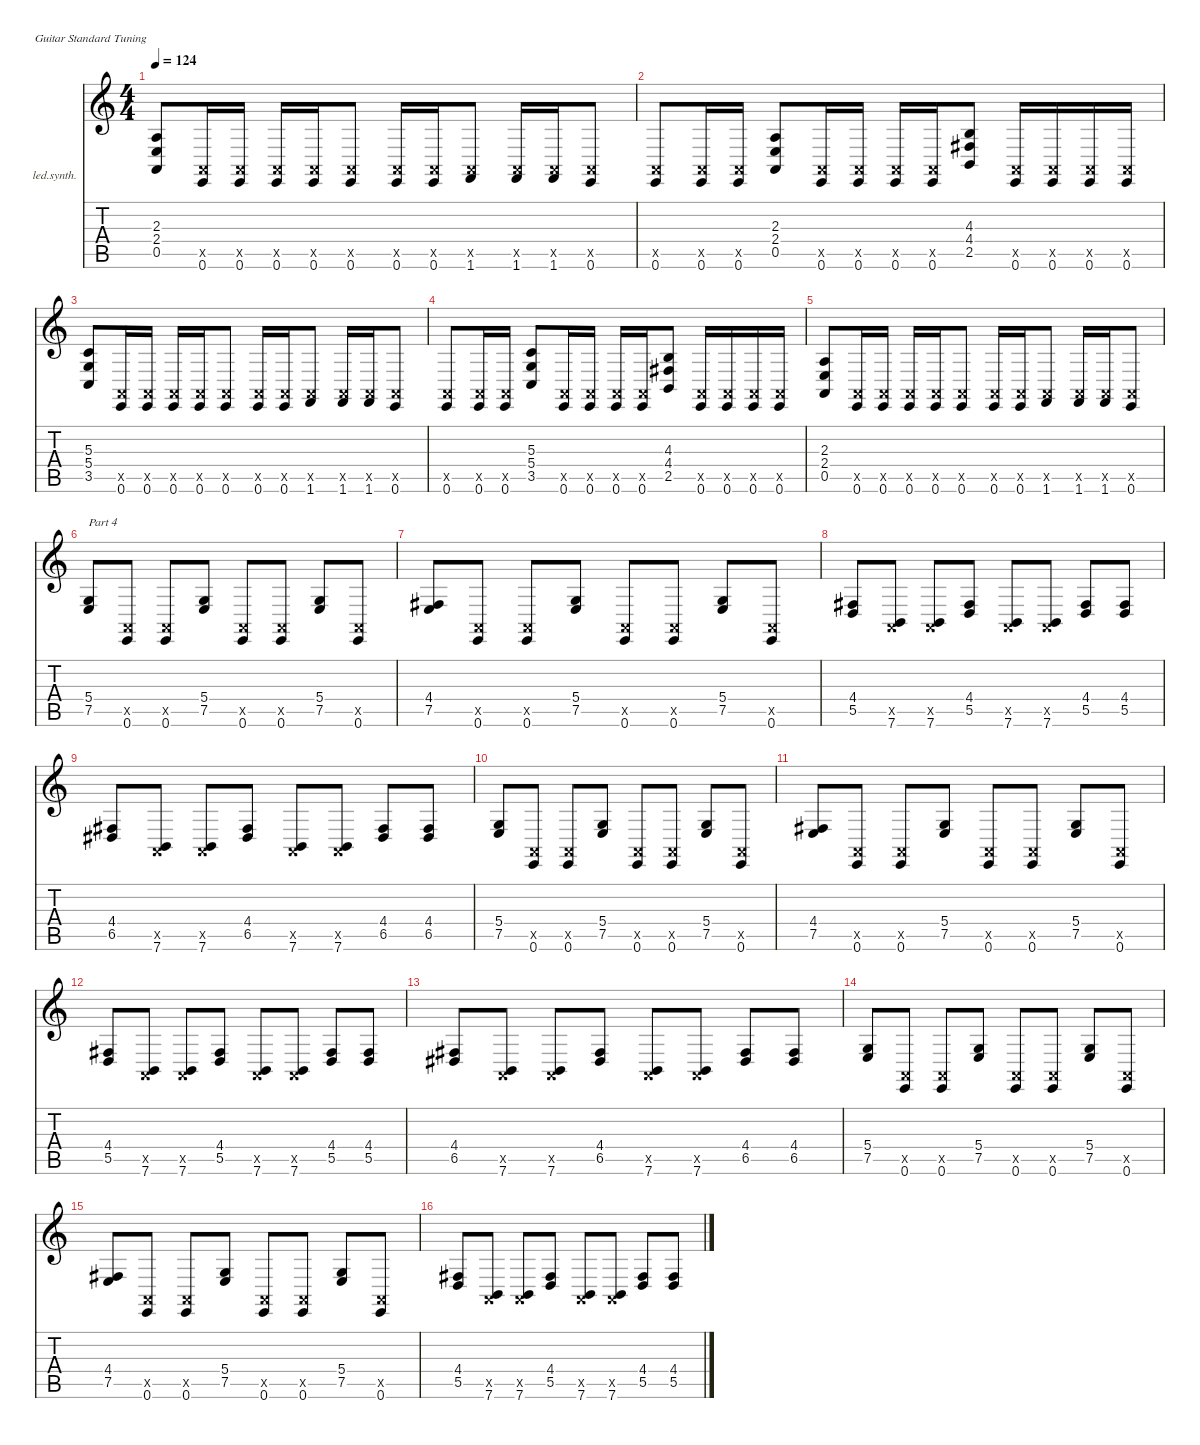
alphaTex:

\defaultSystemsLayout 4
\hideDynamics
\bracketExtendMode nobrackets
\firstSystemTrackNameOrientation horizontal
\otherSystemsTrackNameOrientation horizontal
\track ("Rhythm Guitar 2" "led.synth.") {instrument lead1square}
\staff {score tabs}
\tuning (E4 B3 G3 D3 A2 E2)
\ts (4 4)
\tempo 124
\clef g2
\ks c
(2.3 2.4 0.5).8{dy f} (0.5{x} 0.6).16 (0.5{x} 0.6).16 (0.5{x} 0.6).16 (0.5{x} 0.6).16 (0.5{x} 0.6).8 (0.5{x} 0.6).16 (0.5{x} 0.6).16 (0.5{x} 1.6).8 (0.5{x} 1.6).16 (0.5{x} 1.6).16 (0.5{x} 0.6).8 |
(0.5{x} 0.6).8 (0.5{x} 0.6).16 (0.5{x} 0.6).16 (2.3 2.4 0.5).8 (0.5{x} 0.6).16 (0.5{x} 0.6).16 (0.5{x} 0.6).16 (0.5{x} 0.6).16 (4.3 4.4{acc #} 2.5).8 (0.5{x} 0.6).16 (0.5{x} 0.6).16 (0.5{x} 0.6).16 (0.5{x} 0.6).16 |
(5.3 5.4 3.5).8 (0.5{x} 0.6).16 (0.5{x} 0.6).16 (0.5{x} 0.6).16 (0.5{x} 0.6).16 (0.5{x} 0.6).8 (0.5{x} 0.6).16 (0.5{x} 0.6).16 (0.5{x} 1.6).8 (0.5{x} 1.6).16 (0.5{x} 1.6).16 (0.5{x} 0.6).8 |
(0.5{x} 0.6).8 (0.5{x} 0.6).16 (0.5{x} 0.6).16 (5.3 5.4 3.5).8 (0.5{x} 0.6).16 (0.5{x} 0.6).16 (0.5{x} 0.6).16 (0.5{x} 0.6).16 (4.3 4.4{acc #} 2.5).8 (0.5{x} 0.6).16 (0.5{x} 0.6).16 (0.5{x} 0.6).16 (0.5{x} 0.6).16 |
(2.3 2.4 0.5).8 (0.5{x} 0.6).16 (0.5{x} 0.6).16 (0.5{x} 0.6).16 (0.5{x} 0.6).16 (0.5{x} 0.6).8 (0.5{x} 0.6).16 (0.5{x} 0.6).16 (0.5{x} 1.6).8 (0.5{x} 1.6).16 (0.5{x} 1.6).16 (0.5{x} 0.6).8 |
(5.4 7.5).8{txt "Part 4" dy ff} (0.5{x} 0.6).8{dy f} (0.5{x} 0.6).8 (5.4 7.5).8{dy ff} (0.5{x} 0.6).8{dy f} (0.5{x} 0.6).8 (5.4 7.5).8{dy ff} (0.5{x} 0.6).8{dy f} |
(4.4{acc #} 7.5).8{dy ff} (0.5{x} 0.6).8{dy f} (0.5{x} 0.6).8 (5.4 7.5).8{dy ff} (0.5{x} 0.6).8{dy f} (0.5{x} 0.6).8 (5.4 7.5).8{dy ff} (0.5{x} 0.6).8{dy f} |
(4.4{acc #} 5.5).8{dy ff} (0.5{x} 7.6).8{dy f} (0.5{x} 7.6).8 (4.4{acc #} 5.5).8{dy ff} (0.5{x} 7.6).8{dy f} (0.5{x} 7.6).8 (4.4{acc #} 5.5).8{dy ff} (4.4{acc #} 5.5).8 |
(4.4{acc #} 6.5{acc #}).8 (0.5{x} 7.6).8{dy f} (0.5{x} 7.6).8 (4.4{acc #} 6.5{acc #}).8{dy ff} (0.5{x} 7.6).8{dy f} (0.5{x} 7.6).8 (4.4{acc #} 6.5{acc #}).8{dy ff} (4.4{acc #} 6.5{acc #}).8 |
(5.4 7.5).8 (0.5{x} 0.6).8{dy f} (0.5{x} 0.6).8 (5.4 7.5).8{dy ff} (0.5{x} 0.6).8{dy f} (0.5{x} 0.6).8 (5.4 7.5).8{dy ff} (0.5{x} 0.6).8{dy f} |
(4.4{acc #} 7.5).8{dy ff} (0.5{x} 0.6).8{dy f} (0.5{x} 0.6).8 (5.4 7.5).8{dy ff} (0.5{x} 0.6).8{dy f} (0.5{x} 0.6).8 (5.4 7.5).8{dy ff} (0.5{x} 0.6).8{dy f} |
(4.4{acc #} 5.5).8{dy ff} (0.5{x} 7.6).8{dy f} (0.5{x} 7.6).8 (4.4{acc #} 5.5).8{dy ff} (0.5{x} 7.6).8{dy f} (0.5{x} 7.6).8 (4.4{acc #} 5.5).8{dy ff} (4.4{acc #} 5.5).8 |
(4.4{acc #} 6.5{acc #}).8 (0.5{x} 7.6).8{dy f} (0.5{x} 7.6).8 (4.4{acc #} 6.5{acc #}).8{dy ff} (0.5{x} 7.6).8{dy f} (0.5{x} 7.6).8 (4.4{acc #} 6.5{acc #}).8{dy ff} (4.4{acc #} 6.5{acc #}).8 |
(5.4 7.5).8 (0.5{x} 0.6).8{dy f} (0.5{x} 0.6).8 (5.4 7.5).8{dy ff} (0.5{x} 0.6).8{dy f} (0.5{x} 0.6).8 (5.4 7.5).8{dy ff} (0.5{x} 0.6).8{dy f} |
(4.4{acc #} 7.5).8{dy ff} (0.5{x} 0.6).8{dy f} (0.5{x} 0.6).8 (5.4 7.5).8{dy ff} (0.5{x} 0.6).8{dy f} (0.5{x} 0.6).8 (5.4 7.5).8{dy ff} (0.5{x} 0.6).8{dy f} |
(4.4{acc #} 5.5).8{dy ff} (0.5{x} 7.6).8{dy f} (0.5{x} 7.6).8 (4.4{acc #} 5.5).8{dy ff} (0.5{x} 7.6).8{dy f} (0.5{x} 7.6).8 (4.4{acc #} 5.5).8{dy ff} (4.4{acc #} 5.5).8
